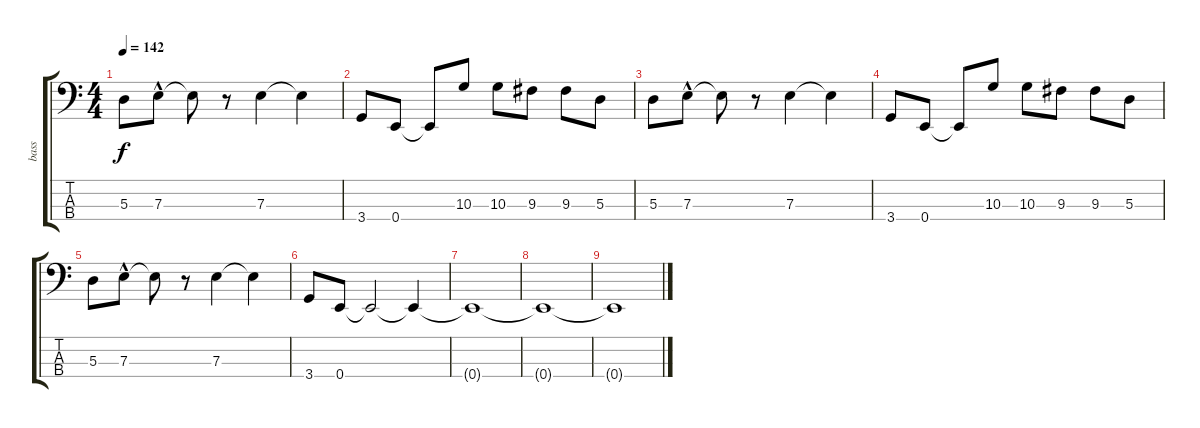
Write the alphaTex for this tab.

\track ("bass" "bass") {instrument electricbassfinger}
\staff {score tabs}
\tuning (G2 D2 A1 E1) {hide}
\ts (4 4)
\tempo 142
\clef f4
\ks c
5.3.8{dy f} 7.3{hac}.8 7.3{t}.8 r.8 7.3.4 7.3{t}.4 |
3.4.8 0.4.8 0.4{t}.8 10.3.8 10.3.8 9.3.8 9.3.8 5.3.8 |
5.3.8 7.3{hac}.8 7.3{t}.8 r.8 7.3.4 7.3{t}.4 |
3.4.8 0.4.8 0.4{t}.8 10.3.8 10.3.8 9.3.8 9.3.8 5.3.8 |
5.3.8 7.3{hac}.8 7.3{t}.8 r.8 7.3.4 7.3{t}.4 |
3.4.8 0.4.8{volume 0} 0.4{t}.2 0.4{t}.4 |
0.4{t}.1 |
0.4{t}.1 |
0.4{t}.1
